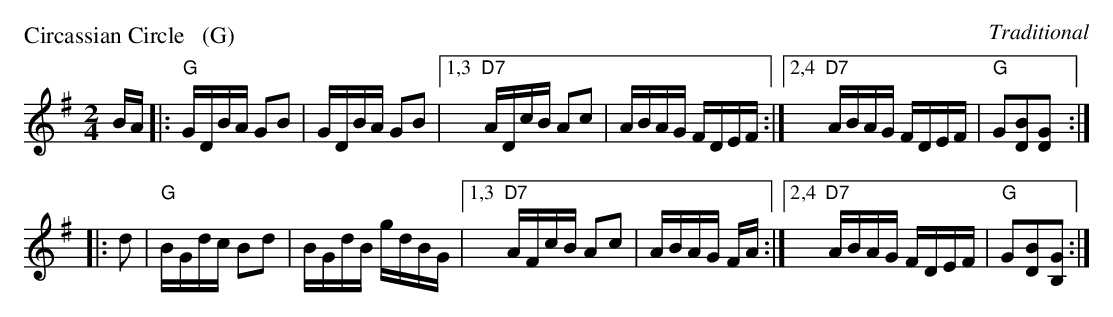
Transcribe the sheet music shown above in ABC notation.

X:1
P: Circassian Circle   (G)
C: Traditional
M: 2/4
L: 1/16
K: G
BA |:\
"G"GDBA G2B2 | GDBA G2B2 |\
[1,3 "D7"ADcB A2c2 | ABAG FDEF :|\
[2,4 "D7"ABAG FDEF | "G"G2[B2D2][G2D2] :|
|: d2 |\
"G"BGdc B2d2 | BGdB gdBG |\
[1,3 "D7"AFcB A2c2 | ABAG FA :|\
[2,4 "D7"ABAG FDEF | "G"G2[B2D2][G2B,2] :|
